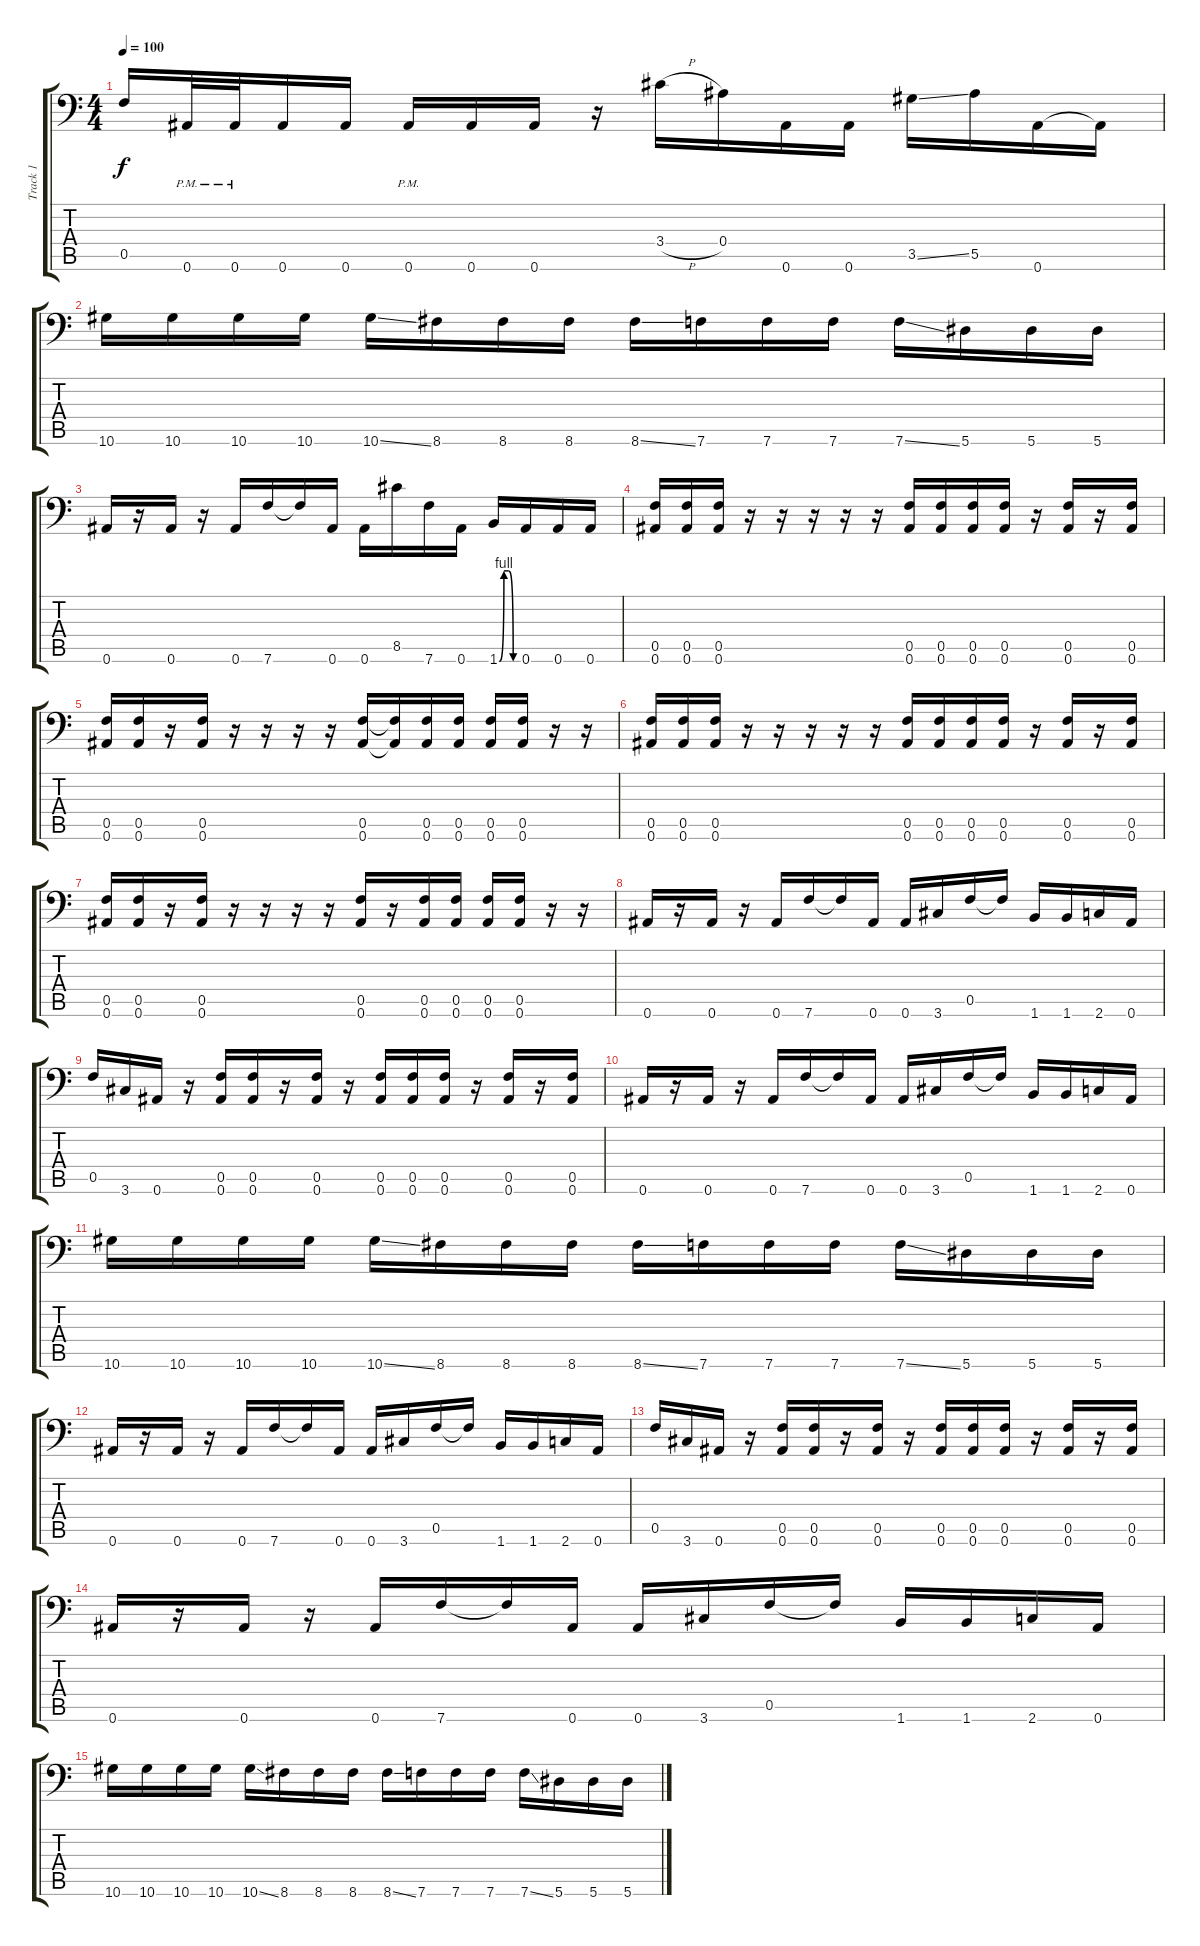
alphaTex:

\track ("Track 1" "Track 1") {instrument distortionguitar}
\staff {score tabs}
\tuning (C4 G3 Eb3 Bb2 F2 Bb1) {hide}
\ts (4 4)
\tempo 100
\clef f4
\ks c
0.5.16{dy f} 0.6{pm}.32 0.6{pm}.32 0.6.16 0.6.16 0.6{pm}.16 0.6.16 0.6.16 r.16 3.4{h}.16 0.4.16 0.6.16 0.6.16 3.5{ss}.16 5.5.16 0.6.16 0.6{t}.16 |
10.6.16 10.6.16 10.6.16 10.6.16 10.6{ss}.16 8.6.16 8.6.16 8.6.16 8.6{ss}.16 7.6.16 7.6.16 7.6.16 7.6{ss}.16 5.6.16 5.6.16 5.6.16 |
0.6.16 r.16 0.6.16 r.16 0.6.16 7.6.16 7.6{t}.16 0.6.16 0.6.16 8.5.16 7.6.16 0.6.16 1.6{be (custom 0 0 15 4 30 4 45 0 60 0)}.16 0.6.16 0.6.16 0.6.16 |
(0.5 0.6).16 (0.5 0.6).16 (0.5 0.6).16 r.16 r.16 r.16 r.16 r.16 (0.5 0.6).16 (0.5 0.6).16 (0.5 0.6).16 (0.5 0.6).16 r.16 (0.5 0.6).16 r.16 (0.5 0.6).16 |
(0.5 0.6).16 (0.5 0.6).16 r.16 (0.5 0.6).16 r.16 r.16 r.16 r.16 (0.5 0.6).16 (0.5{t} 0.6{t}).16 (0.5 0.6).16 (0.5 0.6).16 (0.5 0.6).16 (0.5 0.6).16 r.16 r.16 |
(0.5 0.6).16 (0.5 0.6).16 (0.5 0.6).16 r.16 r.16 r.16 r.16 r.16 (0.5 0.6).16 (0.5 0.6).16 (0.5 0.6).16 (0.5 0.6).16 r.16 (0.5 0.6).16 r.16 (0.5 0.6).16 |
(0.5 0.6).16 (0.5 0.6).16 r.16 (0.5 0.6).16 r.16 r.16 r.16 r.16 (0.5 0.6).16 r.16 (0.5 0.6).16 (0.5 0.6).16 (0.5 0.6).16 (0.5 0.6).16 r.16 r.16 |
0.6.16 r.16 0.6.16 r.16 0.6.16 7.6.16 7.6{t}.16 0.6.16 0.6.16 3.6.16 0.5.16 0.5{t}.16 1.6.16 1.6.16 2.6.16 0.6.16 |
0.5.16 3.6.16 0.6.16 r.16 (0.5 0.6).16 (0.5 0.6).16 r.16 (0.5 0.6).16 r.16 (0.5 0.6).16 (0.5 0.6).16 (0.5 0.6).16 r.16 (0.5 0.6).16 r.16 (0.5 0.6).16 |
0.6.16 r.16 0.6.16 r.16 0.6.16 7.6.16 7.6{t}.16 0.6.16 0.6.16 3.6.16 0.5.16 0.5{t}.16 1.6.16 1.6.16 2.6.16 0.6.16 |
10.6.16 10.6.16 10.6.16 10.6.16 10.6{ss}.16 8.6.16 8.6.16 8.6.16 8.6{ss}.16 7.6.16 7.6.16 7.6.16 7.6{ss}.16 5.6.16 5.6.16 5.6.16 |
0.6.16 r.16 0.6.16 r.16 0.6.16 7.6.16 7.6{t}.16 0.6.16 0.6.16 3.6.16 0.5.16 0.5{t}.16 1.6.16 1.6.16 2.6.16 0.6.16 |
0.5.16 3.6.16 0.6.16 r.16 (0.5 0.6).16 (0.5 0.6).16 r.16 (0.5 0.6).16 r.16 (0.5 0.6).16 (0.5 0.6).16 (0.5 0.6).16 r.16 (0.5 0.6).16 r.16 (0.5 0.6).16 |
0.6.16 r.16 0.6.16 r.16 0.6.16 7.6.16 7.6{t}.16 0.6.16 0.6.16 3.6.16 0.5.16 0.5{t}.16 1.6.16 1.6.16 2.6.16 0.6.16 |
10.6.16 10.6.16 10.6.16 10.6.16 10.6{ss}.16 8.6.16 8.6.16 8.6.16 8.6{ss}.16 7.6.16 7.6.16 7.6.16 7.6{ss}.16 5.6.16 5.6.16 5.6.16
